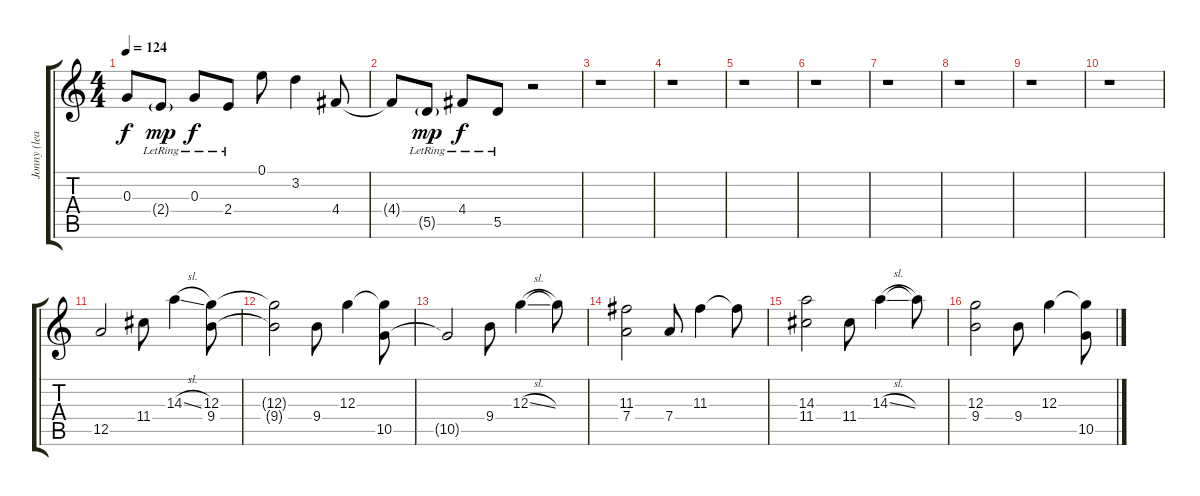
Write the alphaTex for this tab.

\track ("Jonny (lead guitar)" "Jonny (lea") {instrument overdrivenguitar}
\staff {score tabs}
\tuning (E4 B3 G3 D3 A2 E2) {hide}
\ts (4 4)
\tempo 124
\clef g2
\ks c
0.3{t}.8{dy f} 2.4{g lr}.8{dy mp} 0.3{lr}.8{dy f} 2.4{lr}.8 0.1.8 3.2.4 4.4.8 |
4.4{t}.8 5.5{g lr}.8{dy mp} 4.4{lr}.8{dy f} 5.5{lr}.8 r.2 |
r.1 |
r.1 |
r.1 |
r.1 |
r.1 |
r.1 |
r.1 |
r.1 |
12.5.2{volume 14} 11.4.8 14.3{sl}.4 (12.3 9.4).8 |
(12.3{t} 9.4{t}).2 9.4.8 12.3.4 (12.3{t} 10.5).8 |
10.5{t}.2 9.4.8 12.3{sl}.4 12.3{t}.8 |
(11.3 7.4).2 7.4.8 11.3.4 11.3{t}.8 |
(14.3 11.4).2 11.4.8 14.3{sl}.4 14.3{t}.8 |
(12.3 9.4).2 9.4.8 12.3.4 (12.3{t} 10.5).8
